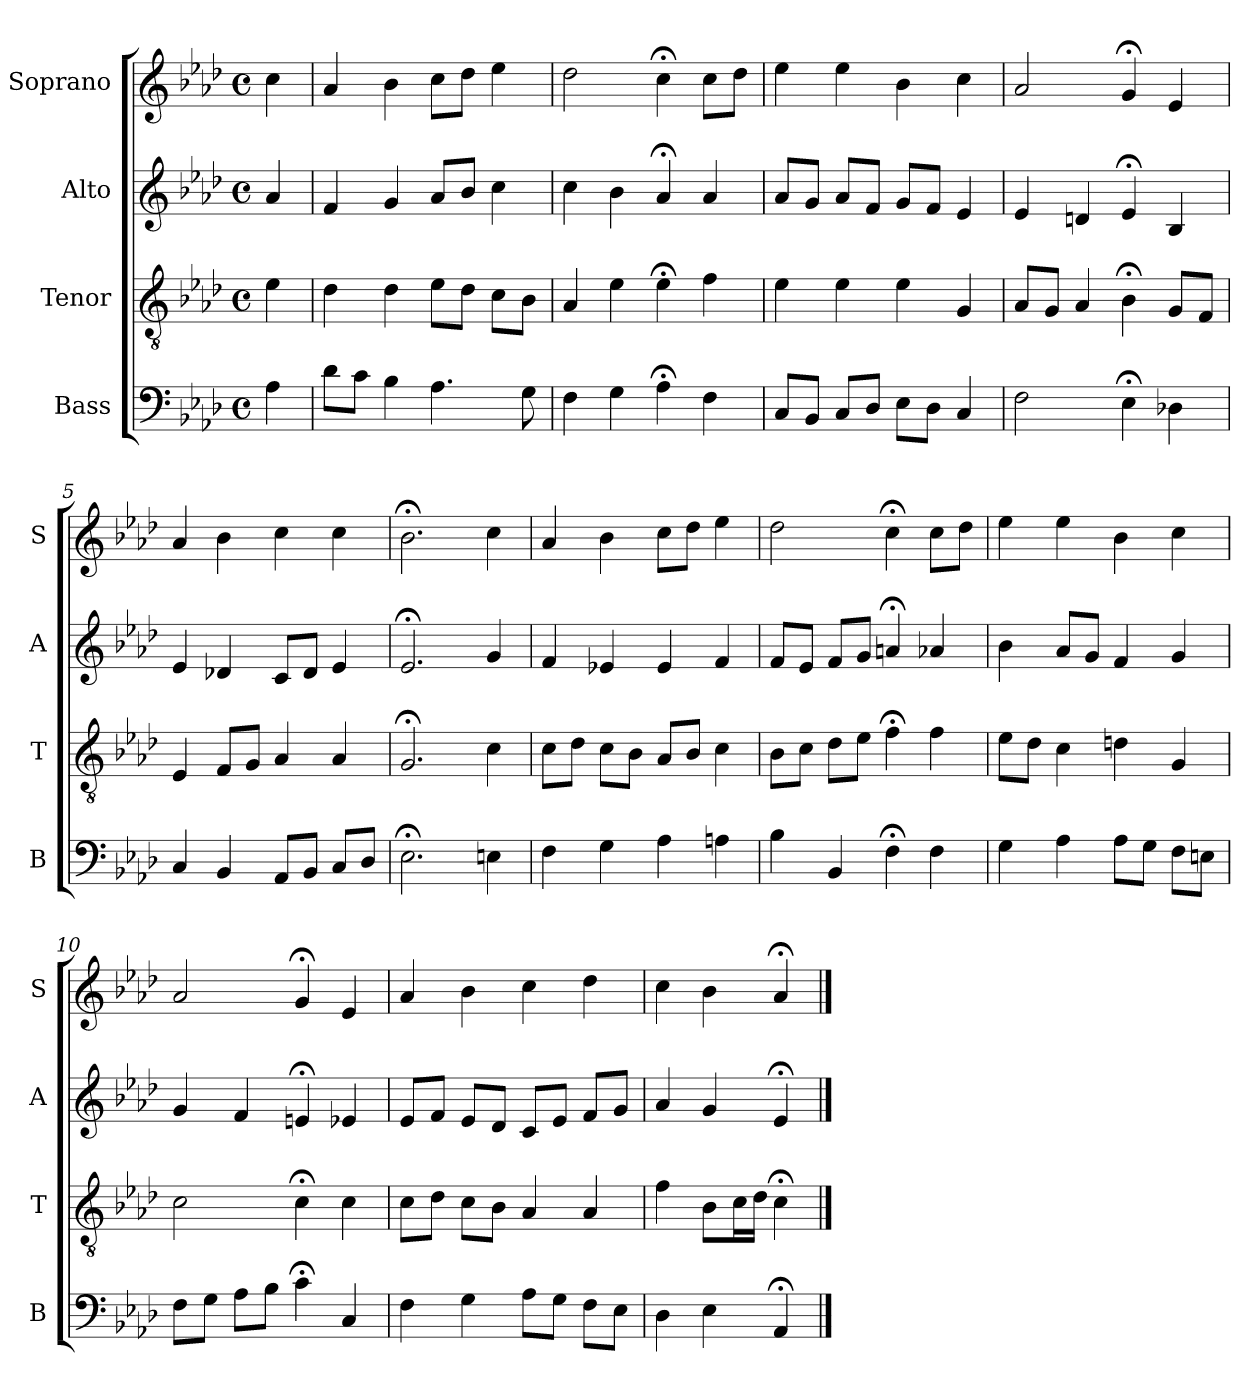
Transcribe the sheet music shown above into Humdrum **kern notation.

**kern	**kern	**kern	**kern
*part4	*part3	*part2	*part1
*staff4	*staff3	*staff2	*staff1
*I"Bass	*I"Tenor	*I"Alto	*I"Soprano
*I'B	*I'T	*I'A	*I'S
*clefF4	*clefGv2	*clefG2	*clefG2
*k[b-e-a-d-]	*k[b-e-a-d-]	*k[b-e-a-d-]	*k[b-e-a-d-]
*A-:	*A-:	*A-:	*A-:
*M4/4	*M4/4	*M4/4	*M4/4
*met(c)	*met(c)	*met(c)	*met(c)
*MM100	*MM100	*MM100	*MM100
=	=	=	=
4A-	4e-	4a-	4cc
=1	=1	=1	=1
8d-L	4d-	4f	4a-
8cJ	.	.	.
4B-	4d-	4g	4b-
4.A-	8e-L	8a-L	8ccL
.	8d-J	8b-J	8dd-J
.	8cL	4cc	4ee-
8G	8B-J	.	.
=2	=2	=2	=2
4F	4A-	4cc	2dd-
4G	4e-	4b-	.
4A-;<	4e-;<	4a-;<	4cc;<
4F	4f	4a-	8ccL
.	.	.	8dd-J
=3	=3	=3	=3
8CL	4e-	8a-L	4ee-
8BB-J	.	8gJ	.
8CL	4e-	8a-L	4ee-
8D-J	.	8fJ	.
8E-L	4e-	8gL	4b-
8D-J	.	8fJ	.
4C	4G	4e-	4cc
=4	=4	=4	=4
2F	8A-L	4e-	2a-
.	8GJ	.	.
.	4A-	4dn	.
4E-;<	4B-;<	4e-;<	4g;<
4D-Xi	8GiL	4B-i	4e-i
.	8FJ	.	.
=5	=5	=5	=5
4C	4E-	4e-	4a-
4BB-	8FL	4d-X	4b-
.	8GJ	.	.
8AA-L	4A-	8cL	4cc
8BB-J	.	8d-J	.
8CL	4A-	4e-	4cc
8D-J	.	.	.
=6	=6	=6	=6
2.E-;<	2.G;<	2.e-;<	2.b-;<
4En	4c	4g	4cc
=7	=7	=7	=7
4F	8cL	4f	4a-
.	8d-J	.	.
4G	8cL	4e-X	4b-
.	8B-J	.	.
4A-	8A-L	4e-	8ccL
.	8B-J	.	8dd-J
4An	4c	4f	4ee-
=8	=8	=8	=8
4B-	8B-L	8fL	2dd-
.	8cJ	8e-J	.
4BB-	8d-L	8fL	.
.	8e-J	8gJ	.
4F;<	4f;<	4an;<	4cc;<
4F	4f	4a-X	8ccL
.	.	.	8dd-J
=9	=9	=9	=9
4G	8e-L	4b-	4ee-
.	8d-J	.	.
4A-	4c	8a-L	4ee-
.	.	8gJ	.
8A-iL	4dni	4fi	4b-i
8GJ	.	.	.
8FL	4G	4g	4cc
8EnJ	.	.	.
=10	=10	=10	=10
8FL	2c	4g	2a-
8GJ	.	.	.
8A-L	.	4f	.
8B-J	.	.	.
4c;<	4c;<	4en;<	4g;<
4C	4c	4e-X	4e-
=11	=11	=11	=11
4F	8cL	8e-L	4a-
.	8d-J	8fJ	.
4G	8cL	8e-L	4b-
.	8B-J	8d-J	.
8A-L	4A-	8cL	4cc
8GJ	.	8e-J	.
8FL	4A-	8fL	4dd-
8E-J	.	8gJ	.
=12	=12	=12	=12
4D-	4f	4a-	4cc
4E-	8B-L	4g	4b-
.	16cL	.	.
.	16d-JJ	.	.
4AA-;<	4c;<	4e-;<	4a-;<
==	==	==	==
*-	*-	*-	*-
